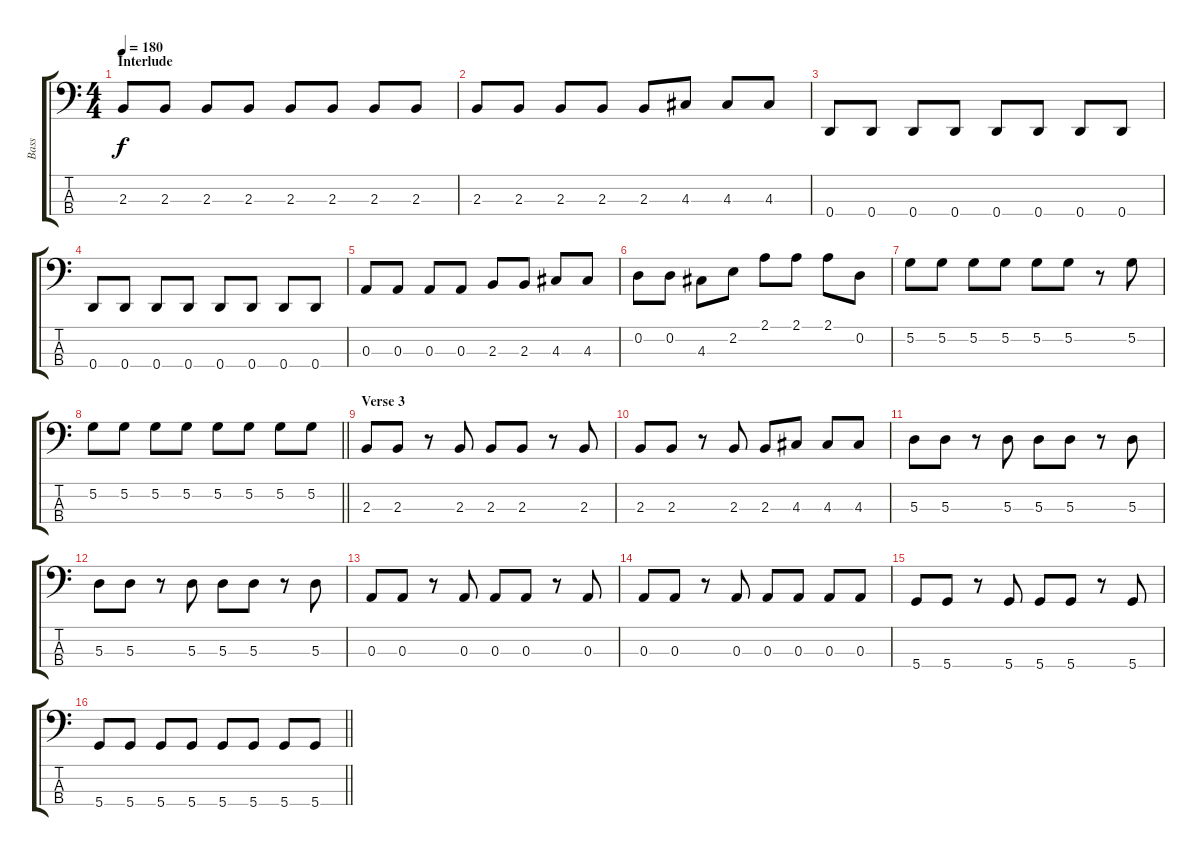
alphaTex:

\track ("Bass" "Bass") {instrument electricbassfinger}
\staff {score tabs}
\tuning (G2 D2 A1 D1) {hide}
\ts (4 4)
\section ("" "Interlude")
\tempo 180
\clef f4
\ks c
2.3.8{dy f} 2.3.8 2.3.8 2.3.8 2.3.8 2.3.8 2.3.8 2.3.8 |
2.3.8 2.3.8 2.3.8 2.3.8 2.3.8 4.3.8 4.3.8 4.3.8 |
0.4.8 0.4.8 0.4.8 0.4.8 0.4.8 0.4.8 0.4.8 0.4.8 |
0.4.8 0.4.8 0.4.8 0.4.8 0.4.8 0.4.8 0.4.8 0.4.8 |
0.3.8 0.3.8 0.3.8 0.3.8 2.3.8 2.3.8 4.3.8 4.3.8 |
0.2.8 0.2.8 4.3.8 2.2.8 2.1.8 2.1.8 2.1.8 0.2.8 |
5.2.8 5.2.8 5.2.8 5.2.8 5.2.8 5.2.8 r.8 5.2.8 |
\barLineRight lightlight
5.2.8 5.2.8 5.2.8 5.2.8 5.2.8 5.2.8 5.2.8 5.2.8 |
\section ("" "Verse 3")
2.3.8 2.3.8 r.8 2.3.8 2.3.8 2.3.8 r.8 2.3.8 |
2.3.8 2.3.8 r.8 2.3.8 2.3.8 4.3.8 4.3.8 4.3.8 |
5.3.8 5.3.8 r.8 5.3.8 5.3.8 5.3.8 r.8 5.3.8 |
5.3.8 5.3.8 r.8 5.3.8 5.3.8 5.3.8 r.8 5.3.8 |
0.3.8 0.3.8 r.8 0.3.8 0.3.8 0.3.8 r.8 0.3.8 |
0.3.8 0.3.8 r.8 0.3.8 0.3.8 0.3.8 0.3.8 0.3.8 |
5.4.8 5.4.8 r.8 5.4.8 5.4.8 5.4.8 r.8 5.4.8 |
\barLineRight lightlight
5.4.8 5.4.8 5.4.8 5.4.8 5.4.8 5.4.8 5.4.8 5.4.8
